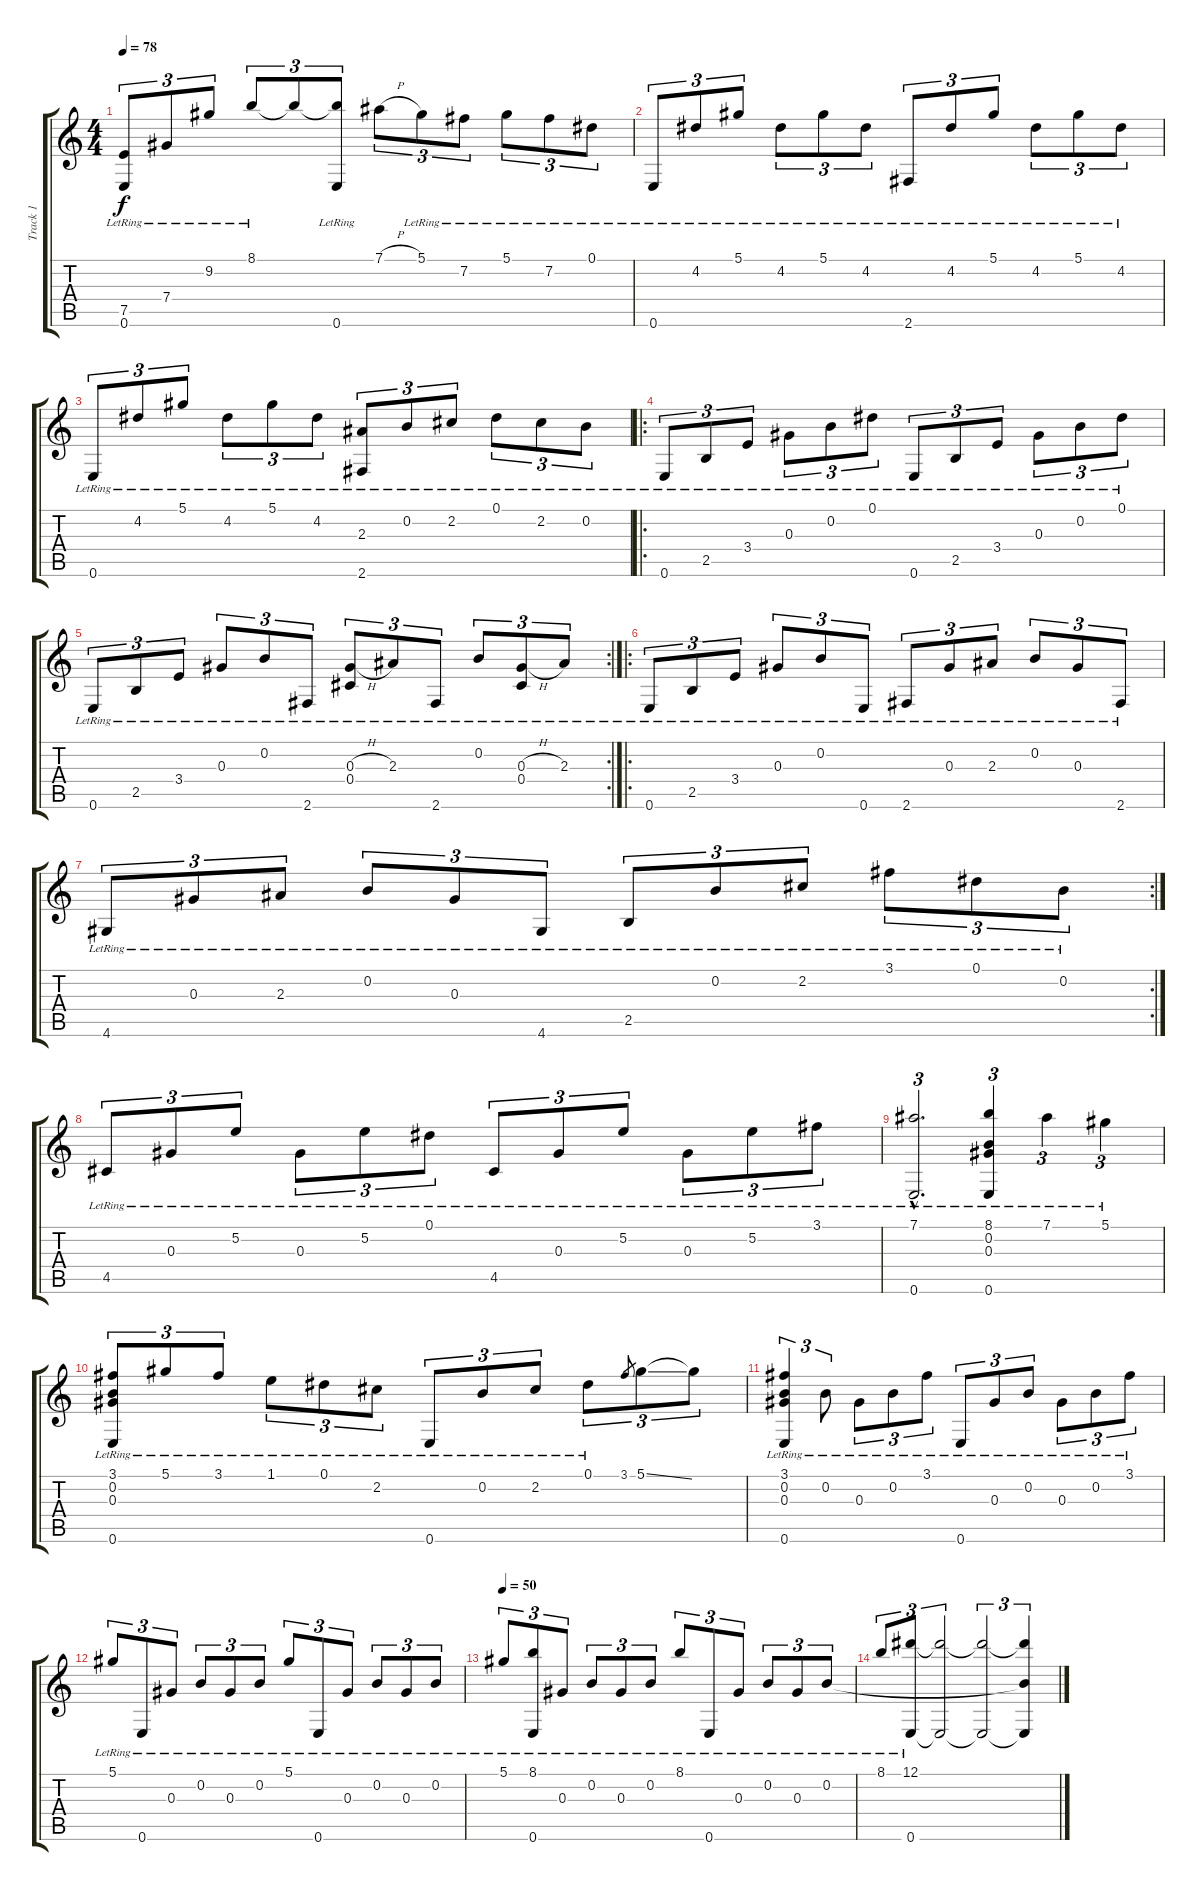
\track ("Track 1" "Track 1") {instrument acousticguitarsteel}
\staff {score tabs}
\tuning (Eb4 B3 Ab3 Db3 A2 E2) {hide}
\ts (4 4)
\tempo 78
\clef g2
\ks c
(7.5{lr} 0.6{lr}).8{tu (3 2) dy f} 7.4{lr}.8{tu (3 2)} 9.2{lr}.8{tu (3 2)} 8.1{lr}.8{tu (3 2)} 8.1{t}.8{tu (3 2)} (8.1{t} 0.6{lr}).8{tu (3 2)} 7.1{h}.8{tu (3 2)} 5.1{lr}.8{tu (3 2)} 7.2{lr}.8{tu (3 2)} 5.1{lr}.8{tu (3 2)} 7.2{lr}.8{tu (3 2)} 0.1{lr}.8{tu (3 2)} |
0.6{lr}.8{tu (3 2)} 4.2{lr}.8{tu (3 2)} 5.1{lr}.8{tu (3 2)} 4.2{lr}.8{tu (3 2)} 5.1{lr}.8{tu (3 2)} 4.2{lr}.8{tu (3 2)} 2.6{lr}.8{tu (3 2)} 4.2{lr}.8{tu (3 2)} 5.1{lr}.8{tu (3 2)} 4.2{lr}.8{tu (3 2)} 5.1{lr}.8{tu (3 2)} 4.2{lr}.8{tu (3 2)} |
0.6{lr}.8{tu (3 2)} 4.2{lr}.8{tu (3 2)} 5.1{lr}.8{tu (3 2)} 4.2{lr}.8{tu (3 2)} 5.1{lr}.8{tu (3 2)} 4.2{lr}.8{tu (3 2)} (2.3{lr} 2.6{lr}).8{tu (3 2)} 0.2{lr}.8{tu (3 2)} 2.2{lr}.8{tu (3 2)} 0.1{lr}.8{tu (3 2)} 2.2{lr}.8{tu (3 2)} 0.2{lr}.8{tu (3 2)} |
\ro
0.6{lr}.8{tu (3 2)} 2.5{lr}.8{tu (3 2)} 3.4{lr}.8{tu (3 2)} 0.3{lr}.8{tu (3 2)} 0.2{lr}.8{tu (3 2)} 0.1{lr}.8{tu (3 2)} 0.6{lr}.8{tu (3 2)} 2.5{lr}.8{tu (3 2)} 3.4{lr}.8{tu (3 2)} 0.3{lr}.8{tu (3 2)} 0.2{lr}.8{tu (3 2)} 0.1{lr}.8{tu (3 2)} |
\rc 2
0.6{lr}.8{tu (3 2)} 2.5{lr}.8{tu (3 2)} 3.4{lr}.8{tu (3 2)} 0.3{lr}.8{tu (3 2)} 0.2{lr}.8{tu (3 2)} 2.6{lr}.8{tu (3 2)} (0.3{h} 0.4{lr}).8{tu (3 2)} 2.3{lr}.8{tu (3 2)} 2.6{lr}.8{tu (3 2)} 0.2{lr}.8{tu (3 2)} (0.3{h} 0.4{lr}).8{tu (3 2)} 2.3{lr}.8{tu (3 2)} |
\ro
0.6{lr}.8{tu (3 2)} 2.5{lr}.8{tu (3 2)} 3.4{lr}.8{tu (3 2)} 0.3{lr}.8{tu (3 2)} 0.2{lr}.8{tu (3 2)} 0.6{lr}.8{tu (3 2)} 2.6{lr}.8{tu (3 2)} 0.3{lr}.8{tu (3 2)} 2.3{lr}.8{tu (3 2)} 0.2{lr}.8{tu (3 2)} 0.3{lr}.8{tu (3 2)} 2.6{lr}.8{tu (3 2)} |
\rc 2
4.6{lr}.8{tu (3 2)} 0.3{lr}.8{tu (3 2)} 2.3{lr}.8{tu (3 2)} 0.2{lr}.8{tu (3 2)} 0.3{lr}.8{tu (3 2)} 4.6{lr}.8{tu (3 2)} 2.5{lr}.8{tu (3 2)} 0.2{lr}.8{tu (3 2)} 2.2{lr}.8{tu (3 2)} 3.1{lr}.8{tu (3 2)} 0.1{lr}.8{tu (3 2)} 0.2{lr}.8{tu (3 2)} |
4.5{lr}.8{tu (3 2)} 0.3{lr}.8{tu (3 2)} 5.2{lr}.8{tu (3 2)} 0.3{lr}.8{tu (3 2)} 5.2{lr}.8{tu (3 2)} 0.1{lr}.8{tu (3 2)} 4.5{lr}.8{tu (3 2)} 0.3{lr}.8{tu (3 2)} 5.2{lr}.8{tu (3 2)} 0.3{lr}.8{tu (3 2)} 5.2{lr}.8{tu (3 2)} 3.1{lr}.8{tu (3 2)} |
(7.1{hac lr} 0.6{hac lr}).2{d tu (3 2)} (8.1{lr} 0.2{lr} 0.3{lr} 0.6{lr}).4{tu (3 2)} 7.1{lr}.4{tu (3 2)} 5.1{lr}.4{tu (3 2)} |
(3.1{lr} 0.2{lr} 0.3{lr} 0.6{lr}).8{tu (3 2)} 5.1{lr}.8{tu (3 2)} 3.1{lr}.8{tu (3 2)} 1.1{lr}.8{tu (3 2)} 0.1{lr}.8{tu (3 2)} 2.2{lr}.8{tu (3 2)} 0.6{lr}.8{tu (3 2)} 0.2{lr}.8{tu (3 2)} 2.2{lr}.8{tu (3 2)} 0.1{lr}.8{tu (3 2)} 3.1.8{gr} 5.1{ss}.8{tu (3 2)} 5.1{t}.8{tu (3 2)} |
(3.1{lr} 0.2{lr} 0.3{lr} 0.6{lr}).4{tu (3 2)} 0.2{lr}.8{tu (3 2)} 0.3{lr}.8{tu (3 2)} 0.2{lr}.8{tu (3 2)} 3.1{lr}.8{tu (3 2)} 0.6{lr}.8{tu (3 2)} 0.3{lr}.8{tu (3 2)} 0.2{lr}.8{tu (3 2)} 0.3{lr}.8{tu (3 2)} 0.2{lr}.8{tu (3 2)} 3.1{lr}.8{tu (3 2)} |
5.1{lr}.8{tu (3 2)} 0.6{lr}.8{tu (3 2)} 0.3{lr}.8{tu (3 2)} 0.2{lr}.8{tu (3 2)} 0.3{lr}.8{tu (3 2)} 0.2{lr}.8{tu (3 2)} 5.1{lr}.8{tu (3 2)} 0.6{lr}.8{tu (3 2)} 0.3{lr}.8{tu (3 2)} 0.2{lr}.8{tu (3 2)} 0.3{lr}.8{tu (3 2)} 0.2{lr}.8{tu (3 2)} |
\tempo 50
5.1{lr}.8{tu (3 2)} (8.1{lr} 0.6{lr}).8{tu (3 2)} 0.3{lr}.8{tu (3 2)} 0.2{lr}.8{tu (3 2)} 0.3{lr}.8{tu (3 2)} 0.2{lr}.8{tu (3 2)} 8.1{lr}.8{tu (3 2)} 0.6{lr}.8{tu (3 2)} 0.3{lr}.8{tu (3 2)} 0.2{lr}.8{tu (3 2)} 0.3{lr}.8{tu (3 2)} 0.2{lr}.8{tu (3 2)} |
8.1{lr}.8{tu (3 2)} (12.1{lr} 0.6{lr}).8{tu (3 2)} (12.1{t} 0.6{t}).2{tu (3 2)} (12.1{t} 0.6{t}).2{tu (3 2)} (12.1{t} 0.2{t} 0.6{t}).4{tu (3 2)}
